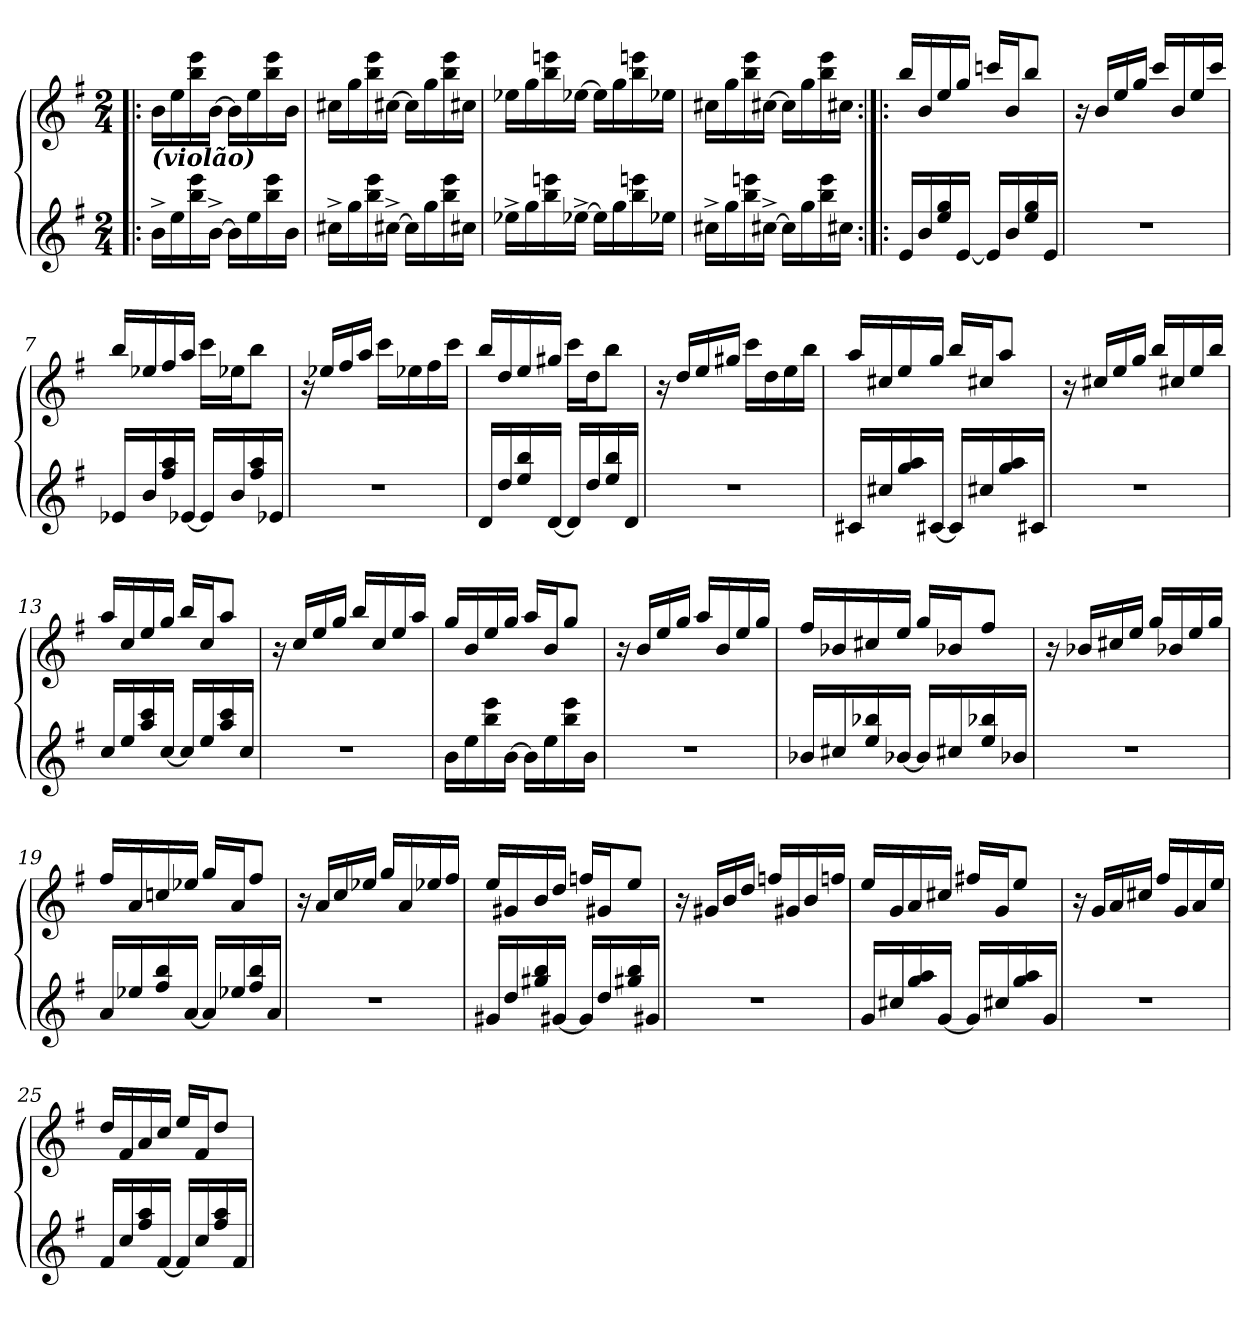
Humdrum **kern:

**kern	**kern
*part2	*part1
*staff2	*staff1
*clefG2	*clefG2
*k[f#]	*k[f#]
*G:	*G:
*M2/4	*M2/4
=1!|:	=1!|:
!	!LO:TX:b:Bi:t=(violão)
16b^>\LL	16b!\LL
16ee\	16ee!\
16bb\ 16eee\	16bb!\ 16eee!\
[16b^>\JJ	[16b!\JJ
16b\LL]	16b!\LL]
16ee\	16ee!\
16bb\ 16eee\	16bb!\ 16eee!\
16b\JJ	16b!\JJ
=2	=2
16cc#X^>\LL	16cc#X!\LL
16gg\	16gg!\
16bb\ 16eee\	16bb!\ 16eee!\
[16cc#X^>\JJ	[16cc#X!\JJ
16cc#\LL]	16cc#!\LL]
16gg\	16gg!\
16bb\ 16eee\	16bb!\ 16eee!\
16cc#X\JJ	16cc#X!\JJ
=3	=3
16ee-X^>\LL	16ee-X!\LL
16gg\	16gg!\
16bb\ 16eeen\	16bb!\ 16eeen!\
[16ee-X^>\JJ	[16ee-X!\JJ
16ee-\LL]	16ee-!\LL]
16gg\	16gg!\
16bb\ 16eeen\	16bb!\ 16eeen!\
16ee-X\JJ	16ee-X!\JJ
=4	=4
16cc#X^>\LL	16cc#X!\LL
16gg\	16gg!\
16bb\ 16eeen\	16bb!\ 16eee!\
[16cc#X^>\JJ	[16cc#X!\JJ
16cc#\LL]	16cc#!\LL]
16gg\	16gg!\
16bb\ 16eee\	16bb!\ 16eee!\
16cc#X\JJ	16cc#X!\JJ
!!LO:LB:g=z
=5:|!|:	=5:|!|:
16e/LL	16bb/LL
16b/	16b/
16ee/ 16gg/	16ee/
[16e/JJ	16gg/JJ
16e/LL]	16cccn/LL
16b/	16b/J
16ee/ 16gg/	8bb/J
16e/JJ	.
=6	=6
2r	16r
.	16b/LL
.	16ee/
.	16gg/JJ
.	16ccc/LL
.	16b/
.	16ee/
.	16ccc/JJ
=7	=7
16e-X/LL	16bb/LL
16b/	16ee-X/
16ff#/ 16aa/	16ff#/
[16e-X/JJ	16aa/JJ
16e-/LL]	16ccc\LL
16b/	16ee-X\J
16ff#/ 16aa/	8bb\J
16e-X/JJ	.
=8	=8
2r	16r
.	16ee-X/LL
.	16ff#/
.	16aa/JJ
.	16ccc\LL
.	16ee-X\
.	16ff#\
.	16ccc\JJ
=9	=9
16d/LL	16bb/LL
16dd/	16dd/
16ee/ 16bb/	16ee/
[16d/JJ	16gg#X/JJ
16d/LL]	16ccc\LL
16dd/	16dd\J
16ee/ 16bb/	8bb\J
16d/JJ	.
!!LO:LB:g=z
=10	=10
2r	16r
.	16dd/LL
.	16ee/
.	16gg#X/JJ
.	16ccc\LL
.	16dd\
.	16ee\
.	16bb\JJ
=11	=11
16c#X/LL	16aa/LL
16cc#X/	16cc#X/
16gg/ 16aa/	16ee/
[16c#X/JJ	16gg/JJ
16c#/LL]	16bb/LL
16cc#X/	16cc#X/J
16gg/ 16aa/	8aa/J
16c#X/JJ	.
=12	=12
2r	16r
.	16cc#X/LL
.	16ee/
.	16gg/JJ
.	16bb/LL
.	16cc#X/
.	16ee/
.	16bb/JJ
=13	=13
16cc/LL	16aa/LL
16ee/	16cc/
16aa/ 16ccc/	16ee/
[16cc/JJ	16gg/JJ
16cc/LL]	16bb/LL
16ee/	16cc/J
16aa/ 16ccc/	8aa/J
16cc/JJ	.
=14	=14
2r	16r
.	16cc/LL
.	16ee/
.	16gg/JJ
.	16bb/LL
.	16cc/
.	16ee/
.	16aa/JJ
!!LO:LB:g=z
=15	=15
16b\LL	16gg/LL
16ee\	16b/
16bb\ 16eee\	16ee/
[16b\JJ	16gg/JJ
16b\LL]	16aa/LL
16ee\	16b/J
16bb\ 16eee\	8gg/J
16b\JJ	.
=16	=16
2r	16r
.	16b/LL
.	16ee/
.	16gg/JJ
.	16aa/LL
.	16b/
.	16ee/
.	16gg/JJ
=17	=17
16b-X/LL	16ff#/LL
16cc#X/	16b-X/
16ee/ 16bb-X/	16cc#X/
[16b-X/JJ	16ee/JJ
16b-/LL]	16gg/LL
16cc#X/	16b-X/J
16ee/ 16bb-X/	8ff#/J
16b-X/JJ	.
=18	=18
2r	16r
.	16b-X/LL
.	16cc#X/
.	16ee/JJ
.	16gg/LL
.	16b-X/
.	16ee/
.	16gg/JJ
=19	=19
16a/LL	16ff#/LL
16ee-X/	16a/
16ff#/ 16bb/	16ccn/
[16a/JJ	16ee-X/JJ
16a/LL]	16gg/LL
16ee-X/	16a/J
16ff#/ 16bb/	8ff#/J
16a/JJ	.
!!LO:LB:g=z
=20	=20
2r	16r
.	16a/LL
.	16cc/
.	16ee-X/JJ
.	16gg/LL
.	16a/
.	16ee-X/
.	16ff#/JJ
=21	=21
16g#X/LL	16ee/LL
16dd/	16g#X/
16gg#X/ 16bb/	16b/
[16g#X/JJ	16dd/JJ
16g#/LL]	16ffn/LL
16dd/	16g#X/J
16gg#X/ 16bb/	8ee/J
16g#X/JJ	.
=22	=22
2r	16r
.	16g#X/LL
.	16b/
.	16dd/JJ
.	16ffn/LL
.	16g#X/
.	16b/
.	16ffn/JJ
=23	=23
16g/LL	16ee/LL
16cc#X/	16g/
16gg/ 16aa/	16a/
[16g/JJ	16cc#X/JJ
16g/LL]	16ff#X/LL
16cc#X/	16g/J
16gg/ 16aa/	8ee/J
16g/JJ	.
=24	=24
2r	16r
.	16g/LL
.	16a/
.	16cc#X/JJ
.	16ff#/LL
.	16g/
.	16a/
.	16ee/JJ
!!LO:LB:g=z
=25	=25
16f#/LL	16dd/LL
16cc/	16f#/
16ff#/ 16aa/	16a/
[16f#/JJ	16cc/JJ
16f#/LL]	16ee/LL
16cc/	16f#/J
16ff#/ 16aa/	8dd/J
16f#/JJ	.
=	=
*-	*-
